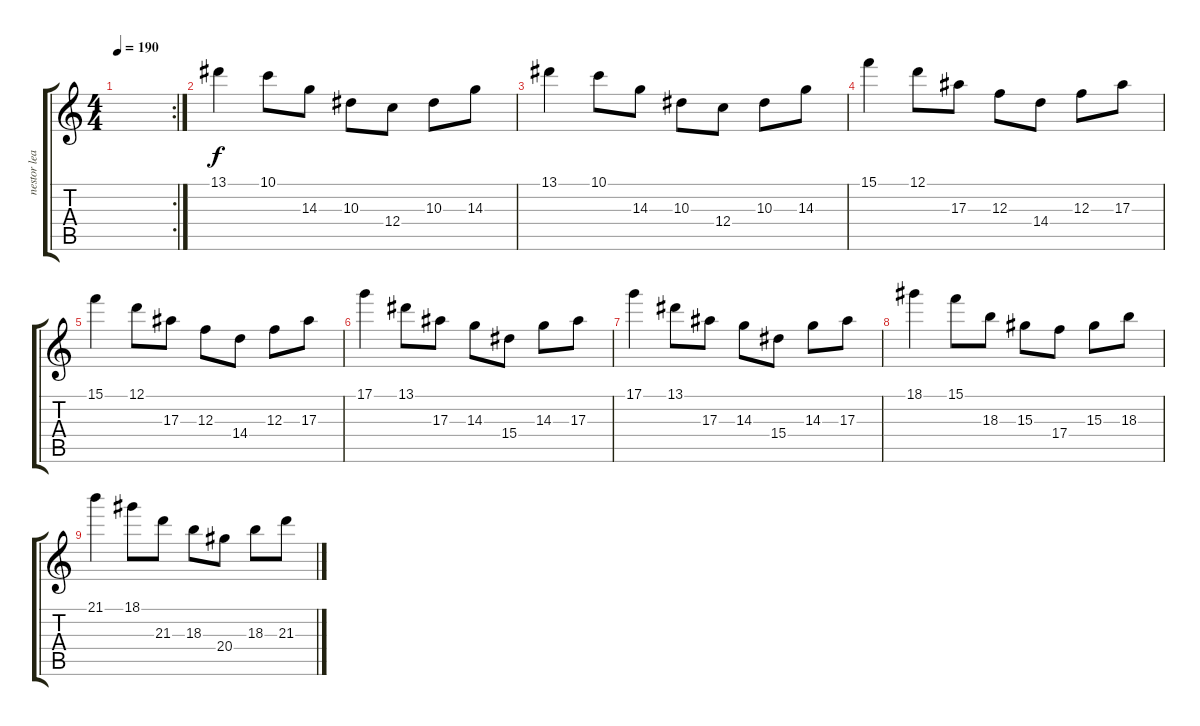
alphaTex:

\track ("nestor lead" "nestor lea") {instrument distortionguitar}
\staff {score tabs}
\tuning (D4 A3 F3 C3 G2 C2) {hide}
\rc 2
\ts (4 4)
\tempo 190
\clef g2
\ks c
|
13.1.4 10.1.8 14.3.8 10.3.8 12.4.8 10.3.8 14.3.8 |
13.1.4 10.1.8 14.3.8 10.3.8 12.4.8 10.3.8 14.3.8 |
15.1.4 12.1.8 17.3.8 12.3.8 14.4.8 12.3.8 17.3.8 |
15.1.4 12.1.8 17.3.8 12.3.8 14.4.8 12.3.8 17.3.8 |
17.1.4 13.1.8 17.3.8 14.3.8 15.4.8 14.3.8 17.3.8 |
17.1.4 13.1.8 17.3.8 14.3.8 15.4.8 14.3.8 17.3.8 |
18.1.4 15.1.8 18.3.8 15.3.8 17.4.8 15.3.8 18.3.8 |
21.1.4 18.1.8 21.3.8 18.3.8 20.4.8 18.3.8 21.3.8
